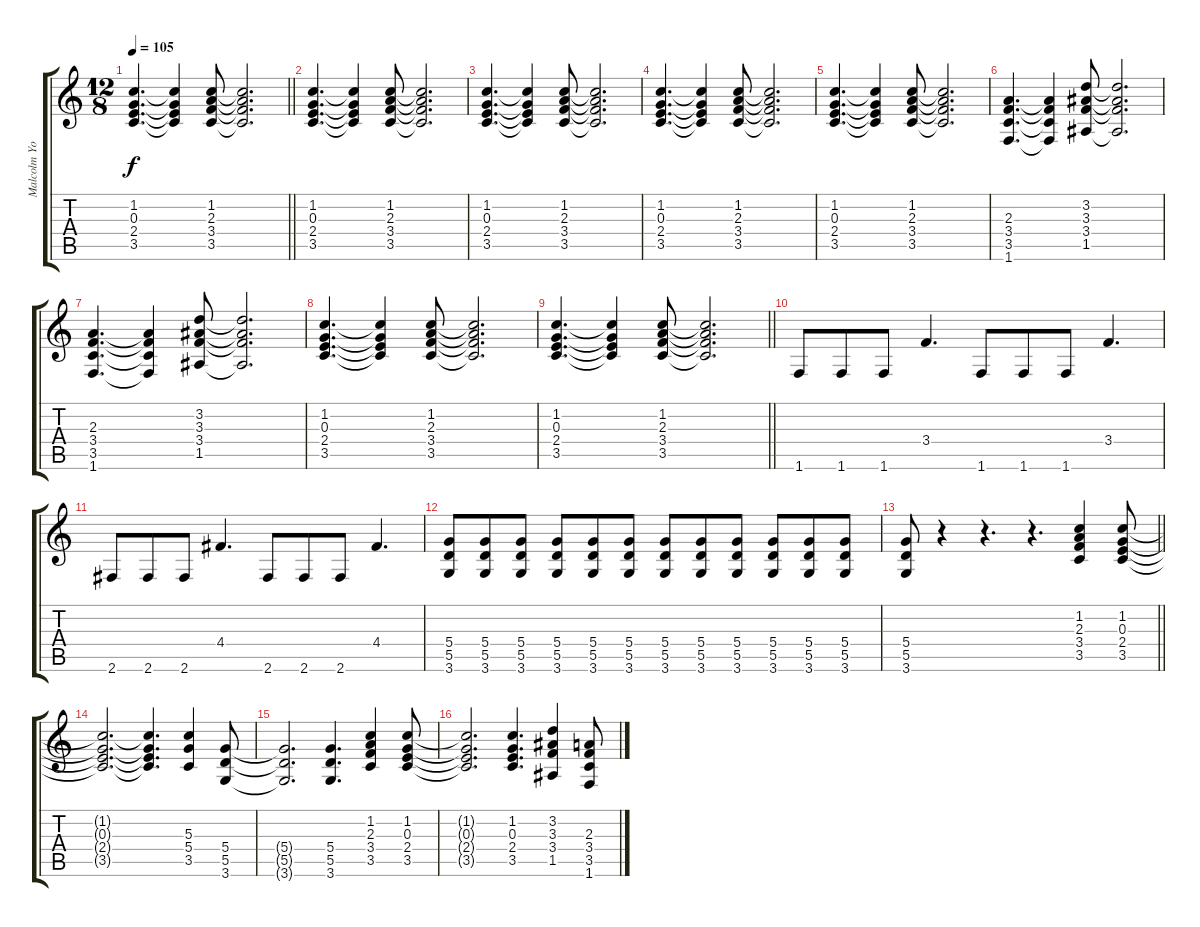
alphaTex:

\track ("Malcolm Young" "Malcolm Yo") {instrument distortionguitar}
\staff {score tabs}
\tuning (E4 B3 G3 D3 A2 E2) {hide}
\ts (12 8)
\tempo 105
\clef g2
\barLineRight lightlight
\ks c
(1.2 0.3 2.4 3.5).4{d dy f} (1.2{t} 0.3{t} 2.4{t} 3.5{t}).4 (1.2 2.3 3.4 3.5).8 (1.2{t} 2.3{t} 3.4{t} 3.5{t}).2{d} |
(1.2 0.3 2.4 3.5).4{d} (1.2{t} 0.3{t} 2.4{t} 3.5{t}).4 (1.2 2.3 3.4 3.5).8 (1.2{t} 2.3{t} 3.4{t} 3.5{t}).2{d} |
(1.2 0.3 2.4 3.5).4{d} (1.2{t} 0.3{t} 2.4{t} 3.5{t}).4 (1.2 2.3 3.4 3.5).8 (1.2{t} 2.3{t} 3.4{t} 3.5{t}).2{d} |
(1.2 0.3 2.4 3.5).4{d} (1.2{t} 0.3{t} 2.4{t} 3.5{t}).4 (1.2 2.3 3.4 3.5).8 (1.2{t} 2.3{t} 3.4{t} 3.5{t}).2{d} |
(1.2 0.3 2.4 3.5).4{d} (1.2{t} 0.3{t} 2.4{t} 3.5{t}).4 (1.2 2.3 3.4 3.5).8 (1.2{t} 2.3{t} 3.4{t} 3.5{t}).2{d} |
(2.3 3.4 3.5 1.6).4{d} (2.3{t} 3.4{t} 3.5{t} 1.6{t}).4 (3.2 3.3 3.4 1.5).8 (3.2{t} 3.3{t} 3.4{t} 1.5{t}).2{d} |
(2.3 3.4 3.5 1.6).4{d} (2.3{t} 3.4{t} 3.5{t} 1.6{t}).4 (3.2 3.3 3.4 1.5).8 (3.2{t} 3.3{t} 3.4{t} 1.5{t}).2{d} |
(1.2 0.3 2.4 3.5).4{d} (1.2{t} 0.3{t} 2.4{t} 3.5{t}).4 (1.2 2.3 3.4 3.5).8 (1.2{t} 2.3{t} 3.4{t} 3.5{t}).2{d} |
\barLineRight lightlight
(1.2 0.3 2.4 3.5).4{d} (1.2{t} 0.3{t} 2.4{t} 3.5{t}).4 (1.2 2.3 3.4 3.5).8 (1.2{t} 2.3{t} 3.4{t} 3.5{t}).2{d} |
1.6.8 1.6.8 1.6.8 3.4.4{d} 1.6.8 1.6.8 1.6.8 3.4.4{d} |
2.6.8 2.6.8 2.6.8 4.4.4{d} 2.6.8 2.6.8 2.6.8 4.4.4{d} |
(5.4 5.5 3.6).8 (5.4 5.5 3.6).8 (5.4 5.5 3.6).8 (5.4 5.5 3.6).8 (5.4 5.5 3.6).8 (5.4 5.5 3.6).8 (5.4 5.5 3.6).8 (5.4 5.5 3.6).8 (5.4 5.5 3.6).8 (5.4 5.5 3.6).8 (5.4 5.5 3.6).8 (5.4 5.5 3.6).8 |
\barLineRight lightlight
(5.4 5.5 3.6).8 r.4 r.4{d} r.4{d} (1.2 2.3 3.4 3.5).4 (1.2 0.3 2.4 3.5).8 |
(1.2{t} 0.3{t} 2.4{t} 3.5{t}).2{d} (1.2{t} 0.3{t} 2.4{t} 3.5{t}).4{d} (5.3 5.4 3.5).4 (5.4 5.5 3.6).8 |
(5.4{t} 5.5{t} 3.6{t}).2{d} (5.4 5.5 3.6).4{d} (1.2 2.3 3.4 3.5).4 (1.2 0.3 2.4 3.5).8 |
(1.2{t} 0.3{t} 2.4{t} 3.5{t}).2{d} (1.2 0.3 2.4 3.5).4{d} (3.2 3.3 3.4 1.5).4 (2.3 3.4 3.5 1.6).8
